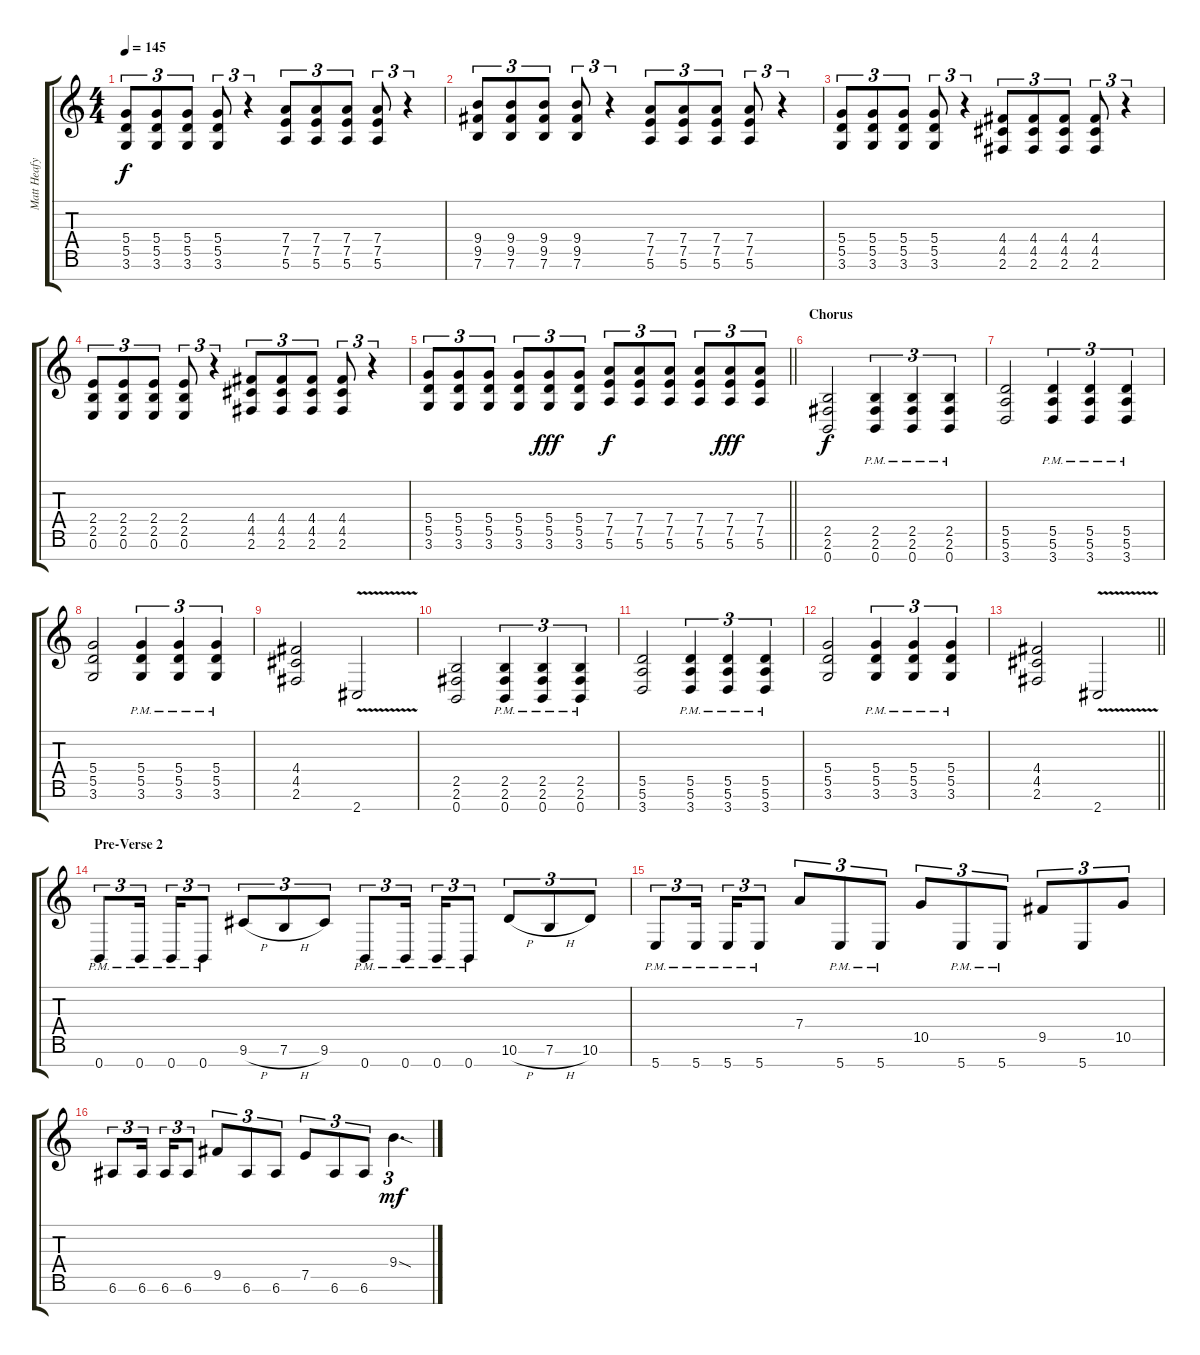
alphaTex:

\track ("Matt Heafy" "Matt Heafy") {instrument distortionguitar}
\staff {score tabs}
\tuning (E4 B3 G3 D3 A2 E2 B1) {hide}
\ts (4 4)
\tempo 145
\clef g2
\ks c
(5.4 5.5 3.6).8{tu (3 2) dy f} (5.4 5.5 3.6).8{tu (3 2)} (5.4 5.5 3.6).8{tu (3 2)} (5.4 5.5 3.6).8{tu (3 2)} r.4{tu (3 2)} (7.4 7.5 5.6).8{tu (3 2)} (7.4 7.5 5.6).8{tu (3 2)} (7.4 7.5 5.6).8{tu (3 2)} (7.4 7.5 5.6).8{tu (3 2)} r.4{tu (3 2)} |
(9.4 9.5 7.6).8{tu (3 2)} (9.4 9.5 7.6).8{tu (3 2)} (9.4 9.5 7.6).8{tu (3 2)} (9.4 9.5 7.6).8{tu (3 2)} r.4{tu (3 2)} (7.4 7.5 5.6).8{tu (3 2)} (7.4 7.5 5.6).8{tu (3 2)} (7.4 7.5 5.6).8{tu (3 2)} (7.4 7.5 5.6).8{tu (3 2)} r.4{tu (3 2)} |
(5.4 5.5 3.6).8{tu (3 2)} (5.4 5.5 3.6).8{tu (3 2)} (5.4 5.5 3.6).8{tu (3 2)} (5.4 5.5 3.6).8{tu (3 2)} r.4{tu (3 2)} (4.4 4.5 2.6).8{tu (3 2)} (4.4 4.5 2.6).8{tu (3 2)} (4.4 4.5 2.6).8{tu (3 2)} (4.4 4.5 2.6).8{tu (3 2)} r.4{tu (3 2)} |
(2.4 2.5 0.6).8{tu (3 2)} (2.4 2.5 0.6).8{tu (3 2)} (2.4 2.5 0.6).8{tu (3 2)} (2.4 2.5 0.6).8{tu (3 2)} r.4{tu (3 2)} (4.4 4.5 2.6).8{tu (3 2)} (4.4 4.5 2.6).8{tu (3 2)} (4.4 4.5 2.6).8{tu (3 2)} (4.4 4.5 2.6).8{tu (3 2)} r.4{tu (3 2)} |
\barLineRight lightlight
(5.4 5.5 3.6).8{tu (3 2)} (5.4 5.5 3.6).8{tu (3 2)} (5.4 5.5 3.6).8{tu (3 2)} (5.4 5.5 3.6).8{tu (3 2)} (5.4 5.5 3.6).8{tu (3 2) dy fff} (5.4 5.5 3.6).8{tu (3 2)} (7.4 7.5 5.6).8{tu (3 2) dy f} (7.4 7.5 5.6).8{tu (3 2)} (7.4 7.5 5.6).8{tu (3 2)} (7.4 7.5 5.6).8{tu (3 2)} (7.4 7.5 5.6).8{tu (3 2) dy fff} (7.4 7.5 5.6).8{tu (3 2)} |
\section ("" "Chorus")
(2.5 2.6 0.7).2{dy f} (2.5{pm} 2.6{pm} 0.7{pm}).4{tu (3 2)} (2.5{pm} 2.6{pm} 0.7{pm}).4{tu (3 2)} (2.5{pm} 2.6{pm} 0.7{pm}).4{tu (3 2)} |
(5.5 5.6 3.7).2 (5.5{pm} 5.6{pm} 3.7{pm}).4{tu (3 2)} (5.5{pm} 5.6{pm} 3.7{pm}).4{tu (3 2)} (5.5{pm} 5.6{pm} 3.7{pm}).4{tu (3 2)} |
(5.4 5.5 3.6).2 (5.4{pm} 5.5{pm} 3.6{pm}).4{tu (3 2)} (5.4{pm} 5.5{pm} 3.6{pm}).4{tu (3 2)} (5.4{pm} 5.5{pm} 3.6{pm}).4{tu (3 2)} |
(4.4 4.5 2.6).2 2.7{v}.2 |
(2.5 2.6 0.7).2 (2.5{pm} 2.6{pm} 0.7{pm}).4{tu (3 2)} (2.5{pm} 2.6{pm} 0.7{pm}).4{tu (3 2)} (2.5{pm} 2.6{pm} 0.7{pm}).4{tu (3 2)} |
(5.5 5.6 3.7).2 (5.5{pm} 5.6{pm} 3.7{pm}).4{tu (3 2)} (5.5{pm} 5.6{pm} 3.7{pm}).4{tu (3 2)} (5.5{pm} 5.6{pm} 3.7{pm}).4{tu (3 2)} |
(5.4 5.5 3.6).2 (5.4{pm} 5.5{pm} 3.6{pm}).4{tu (3 2)} (5.4{pm} 5.5{pm} 3.6{pm}).4{tu (3 2)} (5.4{pm} 5.5{pm} 3.6{pm}).4{tu (3 2)} |
\barLineRight lightlight
(4.4 4.5 2.6).2 2.7{v}.2 |
\section ("" "Pre-Verse 2")
0.7{pm}.8{tu (3 2)} 0.7{pm}.16{tu (3 2) beam splitsecondary} 0.7{pm}.16{tu (3 2)} 0.7{pm}.8{tu (3 2)} 9.6{h}.8{tu (3 2)} 7.6{h}.8{tu (3 2)} 9.6.8{tu (3 2)} 0.7{pm}.8{tu (3 2)} 0.7{pm}.16{tu (3 2) beam splitsecondary} 0.7{pm}.16{tu (3 2)} 0.7{pm}.8{tu (3 2)} 10.6{h}.8{tu (3 2)} 7.6{h}.8{tu (3 2)} 10.6.8{tu (3 2)} |
5.7{pm}.8{tu (3 2)} 5.7{pm}.16{tu (3 2) beam splitsecondary} 5.7{pm}.16{tu (3 2)} 5.7{pm}.8{tu (3 2)} 7.4.8{tu (3 2)} 5.7{pm}.8{tu (3 2)} 5.7{pm}.8{tu (3 2)} 10.5.8{tu (3 2)} 5.7{pm}.8{tu (3 2)} 5.7{pm}.8{tu (3 2)} 9.5.8{tu (3 2)} 5.7.8{tu (3 2)} 10.5.8{tu (3 2)} |
6.6.8{tu (3 2)} 6.6.16{tu (3 2) beam splitsecondary} 6.6.16{tu (3 2)} 6.6.8{tu (3 2)} 9.5.8{tu (3 2)} 6.6.8{tu (3 2)} 6.6.8{tu (3 2)} 7.5.8{tu (3 2)} 6.6.8{tu (3 2)} 6.6.8{tu (3 2)} 9.4{sod}.4{d tu (3 2) dy mf}
